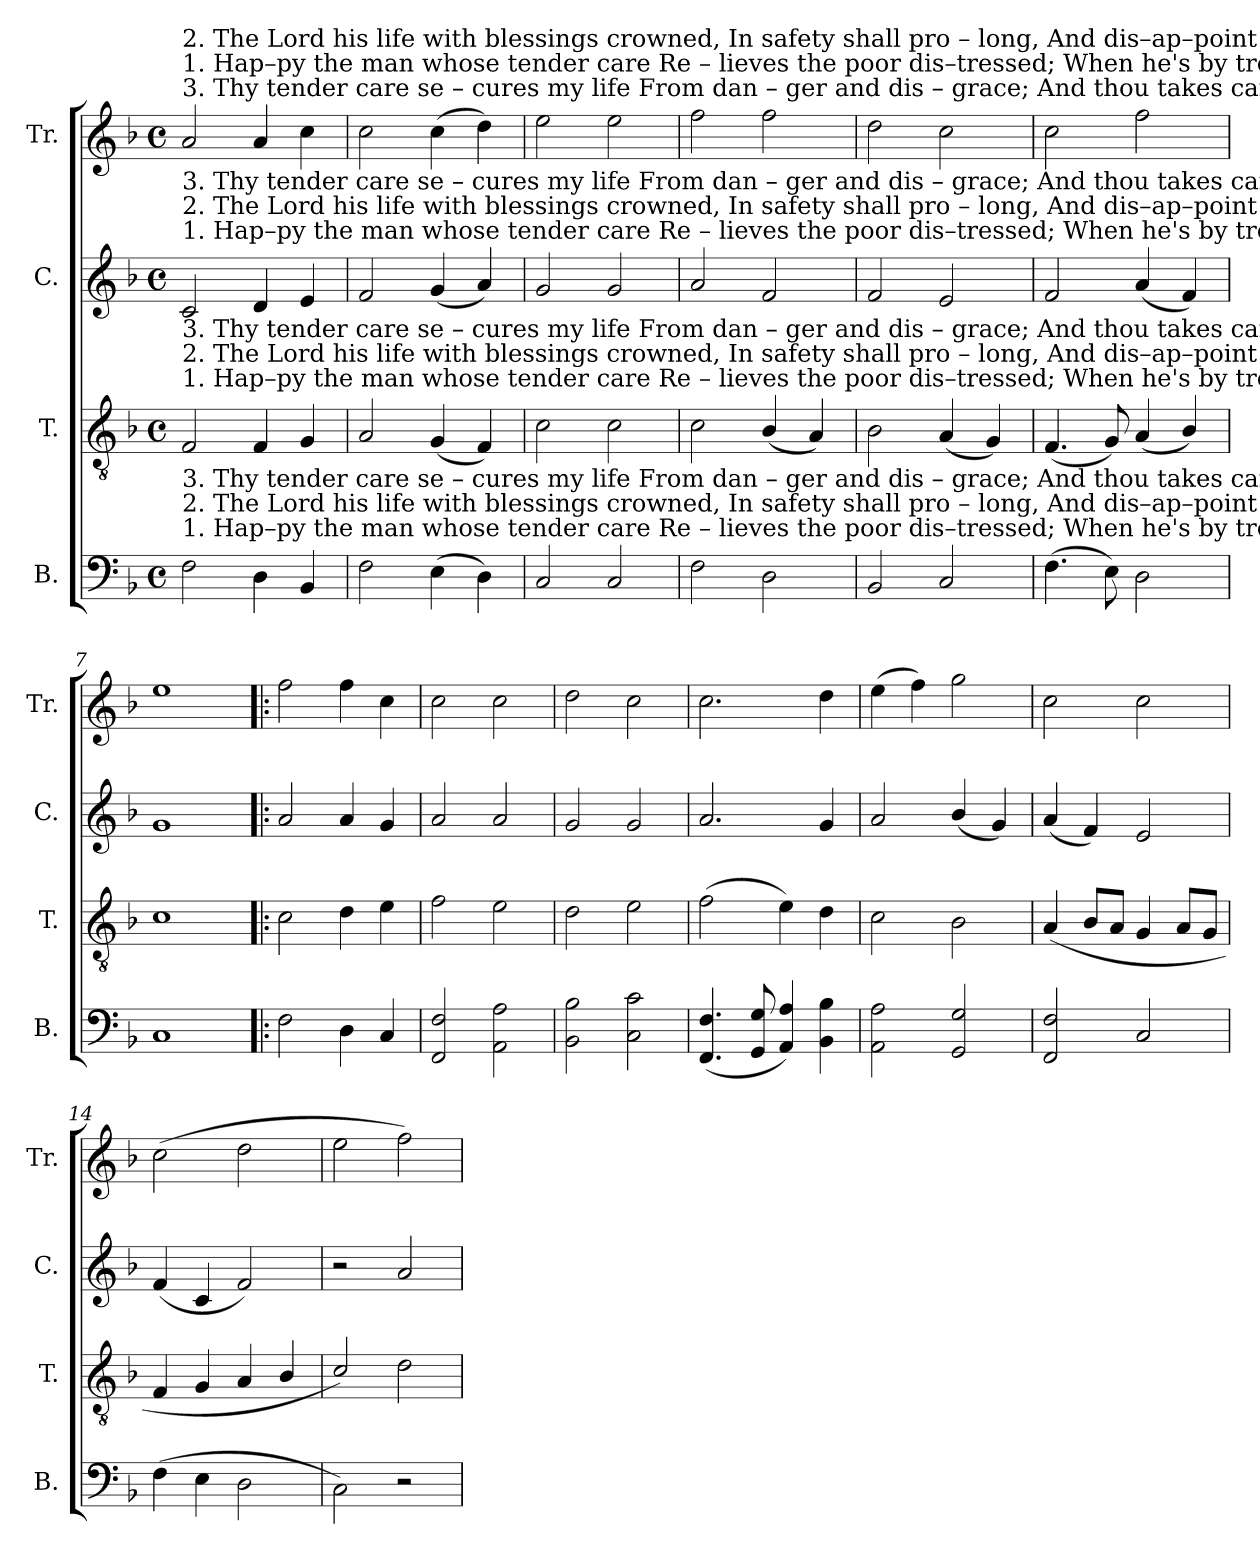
**kern	**kern	**kern	**kern
*part4	*part3	*part2	*part1
*staff4	*staff3	*staff2	*staff1
*I"B.	*I"T.	*I"C.	*I"Tr.
*I'B.	*I'T.	*I'C.	*I'Tr.
*clefF4	*clefGv2	*clefG2	*clefG2
*k[b-]	*k[b-]	*k[b-]	*k[b-]
*M4/4	*M4/4	*M4/4	*M4/4
*met(c)	*met(c)	*met(c)	*met(c)
*MM120	*MM120	*MM120	*MM120
=1	=1	=1	=1
!	!	!	!LO:TX:a:t=3.  Thy tender care  se – cures my  life  From  dan – ger   and       dis – grace;    And  thou  takes  care to set me still         Be –  fore   thy       glo   –    rious         face.  _____________
!	!	!	!LO:TX:a:t=1.  Hap–py the man whose tender care Re – lieves  the    poor      dis–tressed;   When he's by troubles compassed round, The Lord   shall     give        him          rest. ______________
!	!	!	!LO:TX:a:t=2.  The Lord his life with blessings crowned,  In  safety  shall       pro – long,    And  dis–ap–point the will of  those        That  seek    to        do           him         wrong. ____________
!	!	!LO:TX:a:t=1.  Hap–py the man whose tender care Re – lieves  the    poor      dis–tressed;   When he's by troubles compassed round, The Lord   shall     give        him          rest. ______        The	!
!	!	!LO:TX:a:t=2.  The Lord his life with blessings crowned,  In  safety  shall       pro – long,    And  dis–ap–point the will of  those        That  seek    to        do           him         wrong. ____        That	!
!	!	!LO:TX:a:t=3.  Thy tender care  se – cures my  life  From  dan – ger   and       dis – grace;    And  thou  takes  care to set me still         Be –  fore   thy       glo   –    rious         face.  _____        Be –	!
!	!LO:TX:a:t=1.  Hap–py the man whose tender care Re – lieves  the    poor      dis–tressed;   When he's by troubles compassed round, The Lord   shall   give __________________________ him	!	!
!	!LO:TX:a:t=2.  The Lord his life with blessings crowned,  In  safety  shall       pro – long,    And  dis–ap–point the will of  those        That  seek    to       do ___________________________ him	!	!
!	!LO:TX:a:t=3.  Thy tender care  se – cures my  life  From  dan – ger   and       dis – grace;    And  thou  takes  care to set me still         Be –  fore    thy     glo     –         –         –         –        –     rious	!	!
!LO:TX:a:t=1.  Hap–py the man whose tender care Re – lieves  the    poor      dis–tressed;   When he's by troubles compassed round, The Lord  shall     give        him          rest. __________	!	!	!
!LO:TX:a:t=2.  The Lord his life with blessings crowned,  In  safety  shall       pro – long,    And  dis–ap–point the will of  those        That seek    to        do          him          wrong. ________	!	!	!
!LO:TX:a:t=3.  Thy tender care  se – cures my  life  From  dan – ger   and       dis – grace;    And  thou  takes  care to set me still         Be –  fore   thy      glo   –    rious         face.  _________	!	!	!
2F!\	2F!/	2c!/	2a!/
4D!\	4F!/	4d!/	4a!/
4BB-!/	4G!/	4e!/	4cc!\
=2	=2	=2	=2
2F!\	2A!/	2f!/	2cc!\
(4E!\	(4G!/	(4g!/	(4cc!\
4D!\)	4F!/)	4a!/)	4dd!\)
=3	=3	=3	=3
2C!/	2c!\	2g!/	2ee!\
2C!/	2c!\	2g!/	2ee!\
=4	=4	=4	=4
2F!\	2c!\	2a!/	2ff!\
2D!\	(4B-!/	2f!/	2ff!\
.	4A!/)	.	.
=5	=5	=5	=5
2BB-!/	2B-!\	2f!/	2dd!\
2C!/	(4A!/	2e!/	2cc!\
.	4G!/)	.	.
=6	=6	=6	=6
(4.F!\	(4.F!/	2f!/	2cc!\
8E!\)	8G!/)	.	.
2D!\	(4A!/	(4a!/	2ff!\
.	4B-!/)	4f!/)	.
=7	=7	=7	=7
1C!	1c!	1g!	1ee!
=8!|:	=8!|:	=8!|:	=8!|:
2F!\	2c!\	2a!/	2ff!\
4D!\	4d!\	4a!/	4ff!\
4C!/	4e!\	4g!/	4cc!\
=9	=9	=9	=9
2FF!/ 2F!/	2f!\	2a!/	2cc!\
2AA!\ 2A!\	2e!\	2a!/	2cc!\
=10	=10	=10	=10
2BB-!\ 2B-!\	2d!\	2g!/	2dd!\
2C!\ 2c!\	2e!\	2g!/	2cc!\
=11	=11	=11	=11
(4.FF!/ 4.F!/	(2f!\	2.a!/	2.cc!\
8GG!/ 8G!/	.	.	.
4AA!/ 4A!/)	4e!\)	.	.
4BB-!\ 4B-!\	4d!\	4g!/	4dd!\
=12	=12	=12	=12
2AA!\ 2A!\	2c!\	2a!/	(4ee!\
.	.	.	4ff!\)
2GG!/ 2G!/	2B-!\	(4b-!/	2gg!\
.	.	4g!/)	.
=13	=13	=13	=13
2FF!/ 2F!/	(4A!/	(4a!/	2cc!\
.	8B-!/L	4f!/)	.
.	8A!/J	.	.
2C!/	4G!/	2e!/	2cc!\
.	8A!/L	.	.
.	8G!/J	.	.
=14	=14	=14	=14
(4F!\	4F!/	(>4f!/	(2cc!\
4E!\	4G!/	4c!/	.
2D!\	4A!/	2f!/)	2dd!\
.	4B-!/	.	.
=15	=15	=15	=15
2C!\)	2c!/)	2r	2ee!\
2r	2d!\	2a!/	2ff!\)
=	=	=	=
*-	*-	*-	*-
